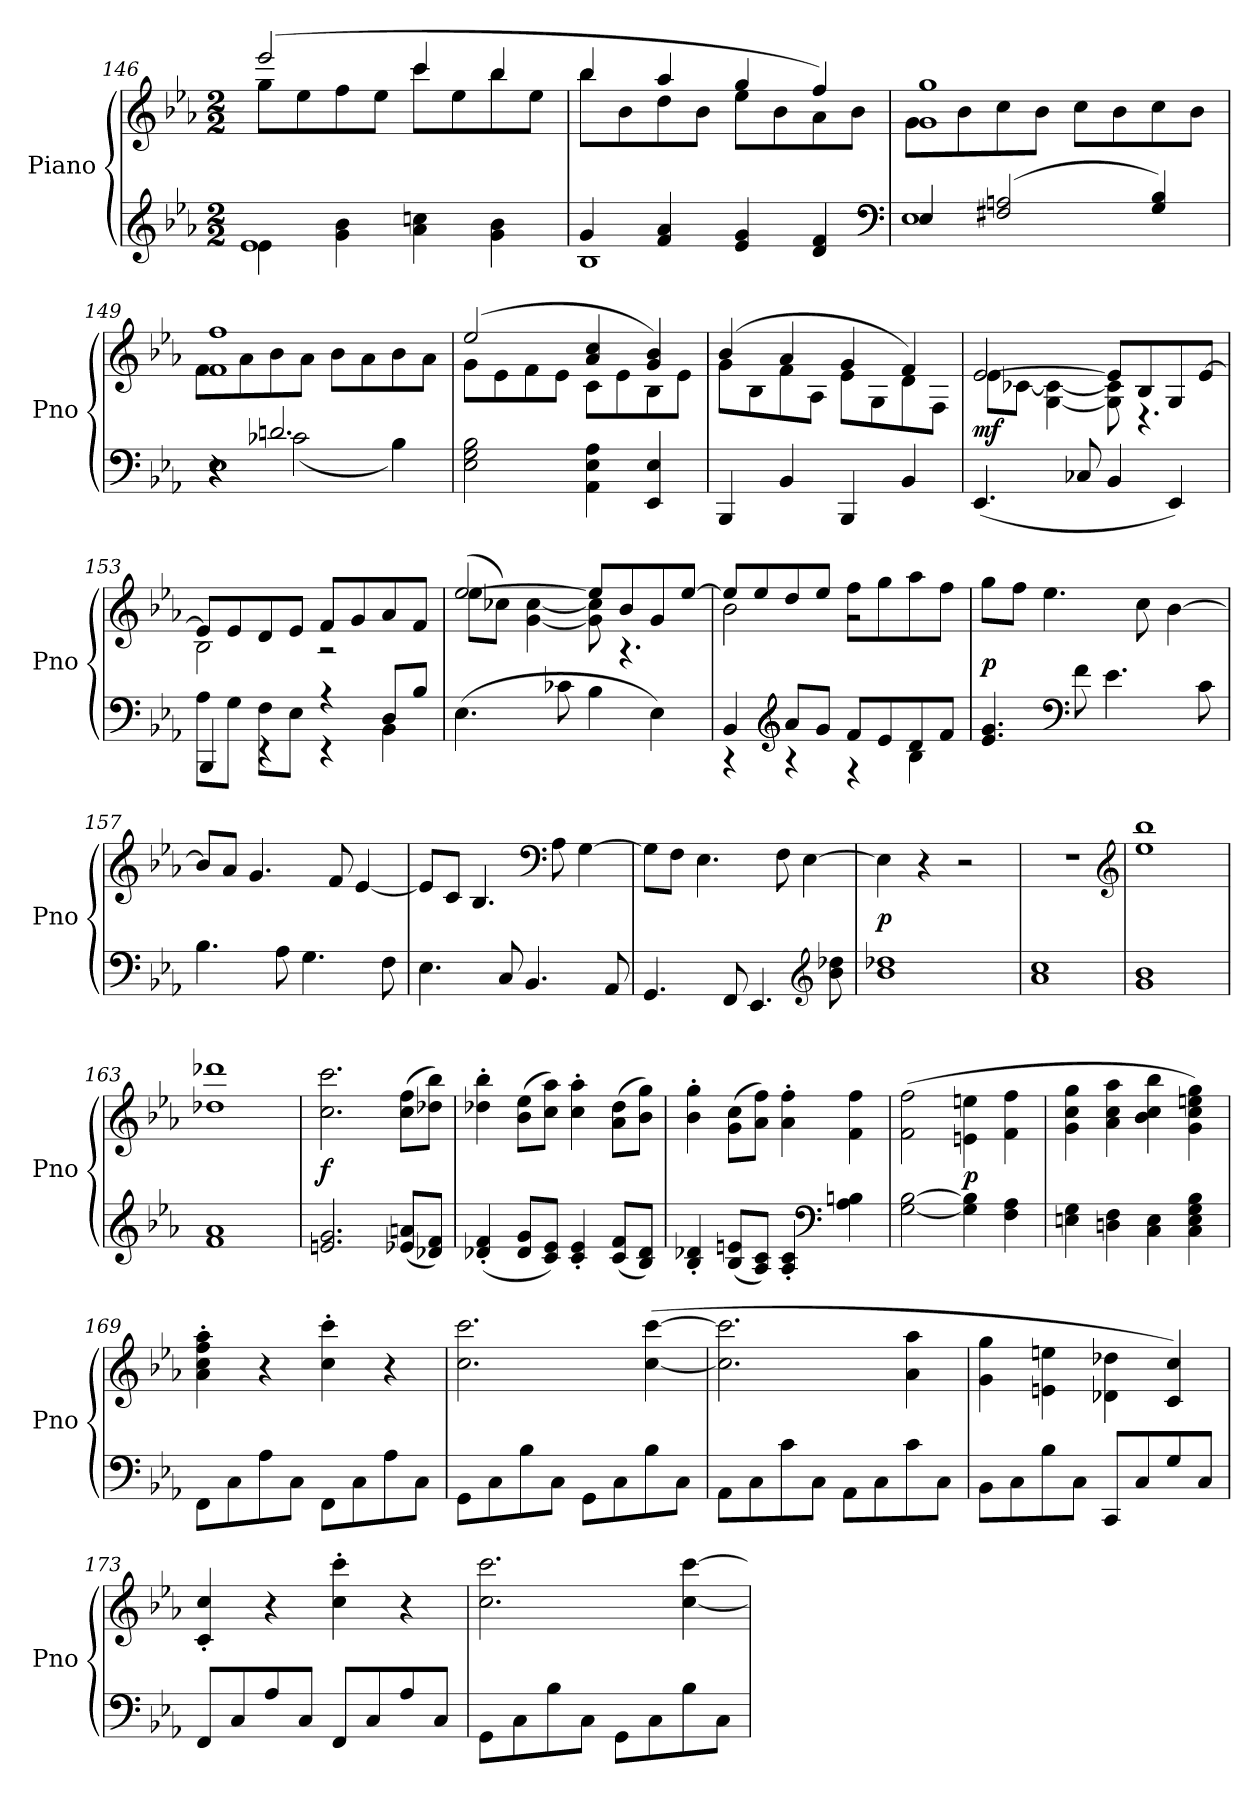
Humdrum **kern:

**kern	**kern	**dynam
*part1	*part1	*part1
*staff2	*staff1	*staff1/2
*I"Piano	*	*
*I'Pno	*	*
*clefG2	*clefG2	*
*k[b-e-a-]	*k[b-e-a-]	*
*M2/2	*M2/2	*
=146	=146	=146
*^	*^	*
4e-\	1e-	(2eee-/	8gg\L	.
.	.	.	8ee-\	.
4g\ 4b-\	.	.	8ff\	.
.	.	.	8ee-\J	.
4a-\ 4ccn\	.	4ccc/	8ccc\L	.
.	.	.	8ee-\	.
4g\ 4b-\	.	4bb-/	8bb-\	.
.	.	.	8ee-\J	.
=147	=147	=147	=147	=147
4g/	1B-	4bb-/	8bb-\L	.
.	.	.	8b-\	.
4f/ 4a-/	.	4aa-/	8dd\	.
.	.	.	8b-\J	.
4e-/ 4g/	.	4gg/	8ee-\L	.
.	.	.	8b-\	.
4d/ 4f/	.	4ff/)	8a-\	.
.	.	.	8b-\J	.
*clefF4	*	*	*	*
=148	=148	=148	=148	=148
4E-/	1E-	1g 1gg	8g\L	.
.	.	.	8b-\	.
(2F#X/ 2An/	.	.	8cc\	.
.	.	.	8b-\J	.
.	.	.	8cc\L	.
.	.	.	8b-\	.
4G/ 4B-/)	.	.	8cc\	.
.	.	.	8b-\J	.
=149	=149	=149	=149	=149
*	*^	*	*	*
4r	4r	1E-	1f 1ff	8f\L	.
.	.	.	.	8a-\	.
2.dn/	(2c-X\	.	.	8b-\	.
.	.	.	.	8a-\J	.
.	.	.	.	8b-\L	.
.	.	.	.	8a-\	.
.	4B-\)	.	.	8b-\	.
.	.	.	.	8a-\J	.
*v	*v	*v	*	*	*
=150	=150	=150	=150
2E-\ 2G\ 2B-\	(2ee-/	8g\L	.
.	.	8e-\	.
.	.	8f\	.
.	.	8e-\J	.
4AA-\ 4E-\ 4A-\	4a-/ 4cc/	8c\L	.
.	.	8e-\	.
4EE-/ 4E-/	4g/ 4b-/)	8B-\	.
.	.	8e-\J	.
=151	=151	=151	=151
4BBB-/	(4b-/	8g\L	.
.	.	8B-\	.
4BB-/	4a-/	8f\	.
.	.	8A-\J	.
4BBB-/	4g/	8e-\L	.
.	.	8G\	.
4BB-/	4f/)	8d\	.
.	.	8F\J	.
=152	=152	=152	=152
(4.EE-/	[2e-/	8e-\L	mf
.	.	[8c-X\J	.
.	.	[4G\ 4c-_\	.
8C-X/	.	.	.
4BB-/	8e-/L]	8G]\ 8c-]\	.
.	8B-/	4.r	.
4EE-/)	8G/	.	.
.	[8e-/J	.	.
=153	=153	=153	=153
*^	*	*	*
8A-\L	4BBB-/	8e-/L]	2B-\	.
8G\J	.	8e-/	.	.
8F\L	4r	8d/	.	.
8E-\J	.	8e-/J	.	.
4r	4r	8f/L	2r	.
.	.	8g/	.	.
4BB-\	8D/L	8a-/	.	.
.	8B-/J	8f/J	.	.
*v	*v	*	*	*
=154	=154	=154	=154
(4.E-\	([2ee-/	8ee-\L	.
.	.	8cc-X\J)	.
.	.	[4g\ [4cc-\	.
8c-X\	.	.	.
4B-\	8ee-/L]	8g]\ 8cc-]\	.
.	8b-/	4.r	.
4E-\)	8g/	.	.
.	[8ee-/J	.	.
=155	=155	=155	=155
*^	*	*	*
4BB-/	4r	2b-\	8ee-/L]	.
.	.	.	8ee-/	.
*clefG2	*	*	*	*
8a-/L	4r	.	8dd/	.
8g/J	.	.	8ee-/J	.
8f/L	4r	8ff\L	2r	.
8e-/	.	8gg\	.	.
8d/	4B-\	8aa-\	.	.
8f/J	.	8ff\J	.	.
*v	*v	*	*	*
*	*v	*v	*
=156	=156	=156
4.e-/ 4.g/	8gg\L	p
.	8ff\J	.
.	4.ee-\	.
*clefF4	*	*
8f\	.	.
4.e-\	.	.
.	8cc\	.
.	[4b-\	.
8c\	.	.
=157	=157	=157
4.B-\	8b-/L]	.
.	8a-/J	.
.	4.g/	.
8A-\	.	.
4.G\	.	.
.	8f/	.
.	[4e-/	.
8F\	.	.
=158	=158	=158
4.E-\	8e-/L]	.
.	8c/J	.
.	4.B-/	.
8C/	.	.
4.BB-/	.	.
*	*clefF4	*
.	8A-\	.
.	[4G\	.
8AA-/	.	.
=159	=159	=159
4.GG/	8G\L]	.
.	8F\J	.
.	4.E-\	.
8FF/	.	.
4.EE-/	.	.
.	8F\	.
.	[4E-\	.
*clefG2	*	*
8b-\ 8dd-X\	.	.
=160	=160	=160
1b- 1dd-X	4E-\]	p
.	4r	.
.	2r	.
=161	=161	=161
1a- 1cc	1r	.
*	*clefG2	*
=162	=162	=162
1g 1b-	1ee- 1bb-	.
=163	=163	=163
1f 1a-	1dd-X 1ddd-X	.
=164	=164	=164
2.en/ 2.g/	2.cc\ 2.ccc\	f
(8e-X/ 8an/L	(8cc\ 8ff\L	.
8d-X/ 8f/J)	8dd-X\ 8bb-\J)	.
=165	=165	=165
(4d-X'/ 4f'/	4dd-X'\ 4bb-'\	.
8d-/ 8g/L	(8b-\ 8ee-\L	.
8c/ 8e-/J)	8cc\ 8aa-\J)	.
4c'/ 4e-'/	4cc'\ 4aa-'\	.
(8c/ 8f/L	(8a-\ 8dd-\L	.
8B-/ 8d-/J)	8b-\ 8gg\J)	.
=166	=166	=166
4B-'/ 4d-X'/	4b-'\ 4gg'\	.
(8B-/ 8en/L	(8g\ 8cc\L	.
8A-/ 8c/J)	8a-\ 8ff\J)	.
4A-'/ 4c'/	4a-'\ 4ff'\	.
*clefF4	*	*
4A-\ 4Bn\	4f\ 4ff\	.
=167	=167	=167
[2G\ [2B-\	(2f\ 2ff\	.
4G]\ 4B-]\	4en\ 4een\	p
4F\ 4A-\	4f\ 4ff\	.
=168	=168	=168
4En\ 4G\	4g\ 4cc\ 4gg\	.
4Dn\ 4F\	4a-\ 4cc\ 4aa-\	.
4C\ 4E\	4b-\ 4cc\ 4bb-\	.
4C\ 4E\ 4G\ 4B-\	4g\ 4cc\ 4een\ 4gg\)	.
=169	=169	=169
8FF\L	4a-'\ 4cc'\ 4ff'\ 4aa-'\	.
8C\	.	.
8A-\	4r	.
8C\J	.	.
8FF\L	4cc'\ 4ccc'\	.
8C\	.	.
8A-\	4r	.
8C\J	.	.
=170	=170	=170
8GG\L	2.cc\ 2.ccc\	.
8C\	.	.
8B-\	.	.
8C\J	.	.
8GG\L	.	.
8C\	.	.
8B-\	([4cc\ [4ccc\	.
8C\J	.	.
=171	=171	=171
8AA-\L	2.cc]\ 2.ccc]\	.
8C\	.	.
8c\	.	.
8C\J	.	.
8AA-\L	.	.
8C\	.	.
8c\	4a-\ 4aa-\	.
8C\J	.	.
=172	=172	=172
8BB-\L	4g\ 4gg\	.
8C\	.	.
8B-\	4en\ 4een\	.
8C\J	.	.
8CC/L	4d-X\ 4dd-X\	.
8C/	.	.
8G/	4c/ 4cc/)	.
8C/J	.	.
=173	=173	=173
8FF/L	4c'/ 4cc'/	.
8C/	.	.
8A-/	4r	.
8C/J	.	.
8FF/L	4cc'\ 4ccc'\	.
8C/	.	.
8A-/	4r	.
8C/J	.	.
=174	=174	=174
8GG\L	2.cc\ 2.ccc\	.
8C\	.	.
8B-\	.	.
8C\J	.	.
8GG\L	.	.
8C\	.	.
8B-\	[4cc\ [4ccc\	.
8C\J	.	.
=	=	=
*-	*-	*-
